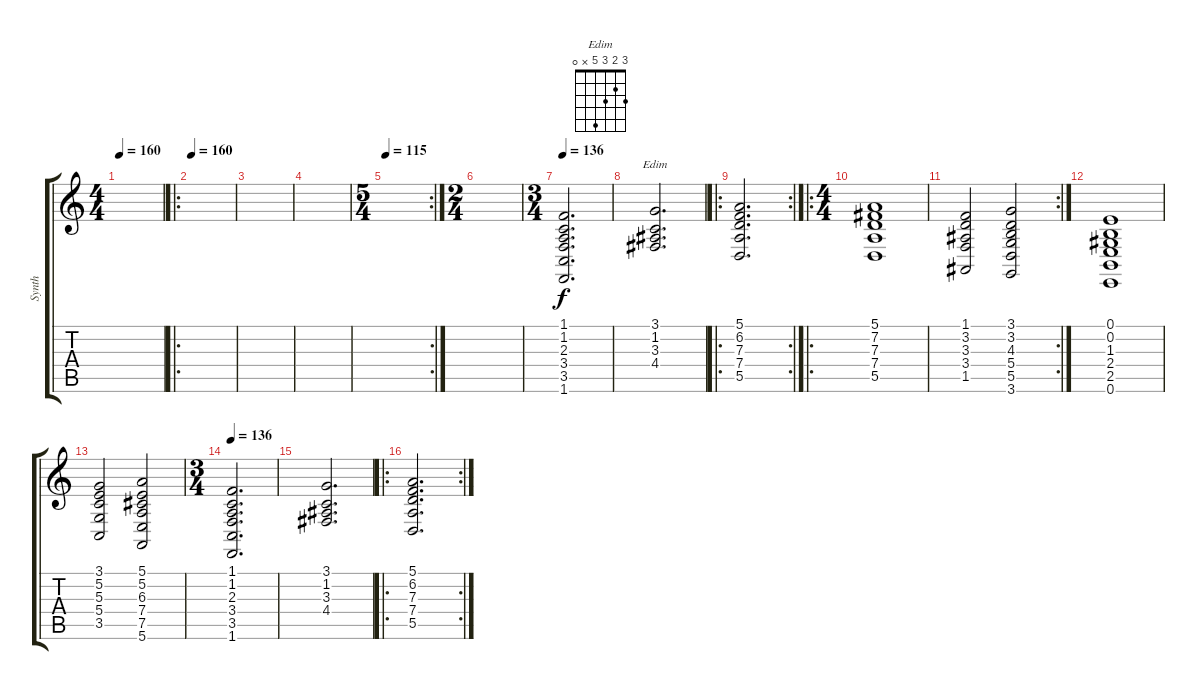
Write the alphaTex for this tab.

\track ("Synth" "Synth") {instrument synthstrings2}
\staff {score tabs}
\tuning (E4 B3 G3 D3 A2 E2) {hide}
\chord ("Edim" 3 2 3 5 x 0)
\ts (4 4)
\tempo 160
\clef g2
\ks c
|
\ro
\tempo 160
|
|
|
\rc 2
\ts (5 4)
\tempo 115
|
\ts (2 4)
|
\ts (3 4)
\tempo 136
(1.1 1.2 2.3 3.4 3.5 1.6).2{d} |
(3.1 1.2 3.3 4.4).2{d ch "Edim"} |
\ro
\rc 2
(5.1 6.2 7.3 7.4 5.5).2{d} |
\ro
\ts (4 4)
(5.1 7.2 7.3 7.4 5.5).1 |
\rc 2
(1.1 3.2 3.3 3.4 1.5).2 (3.1 3.2 4.3 5.4 5.5 3.6).2 |
(0.1 0.2 1.3 2.4 2.5 0.6).1 |
(3.1 5.2 5.3 5.4 3.5).2 (5.1 5.2 6.3 7.4 7.5 5.6).2 |
\ts (3 4)
\tempo 136
(1.1 1.2 2.3 3.4 3.5 1.6).2{d} |
(3.1 1.2 3.3 4.4).2{d} |
\ro
\rc 2
(5.1 6.2 7.3 7.4 5.5).2{d}
